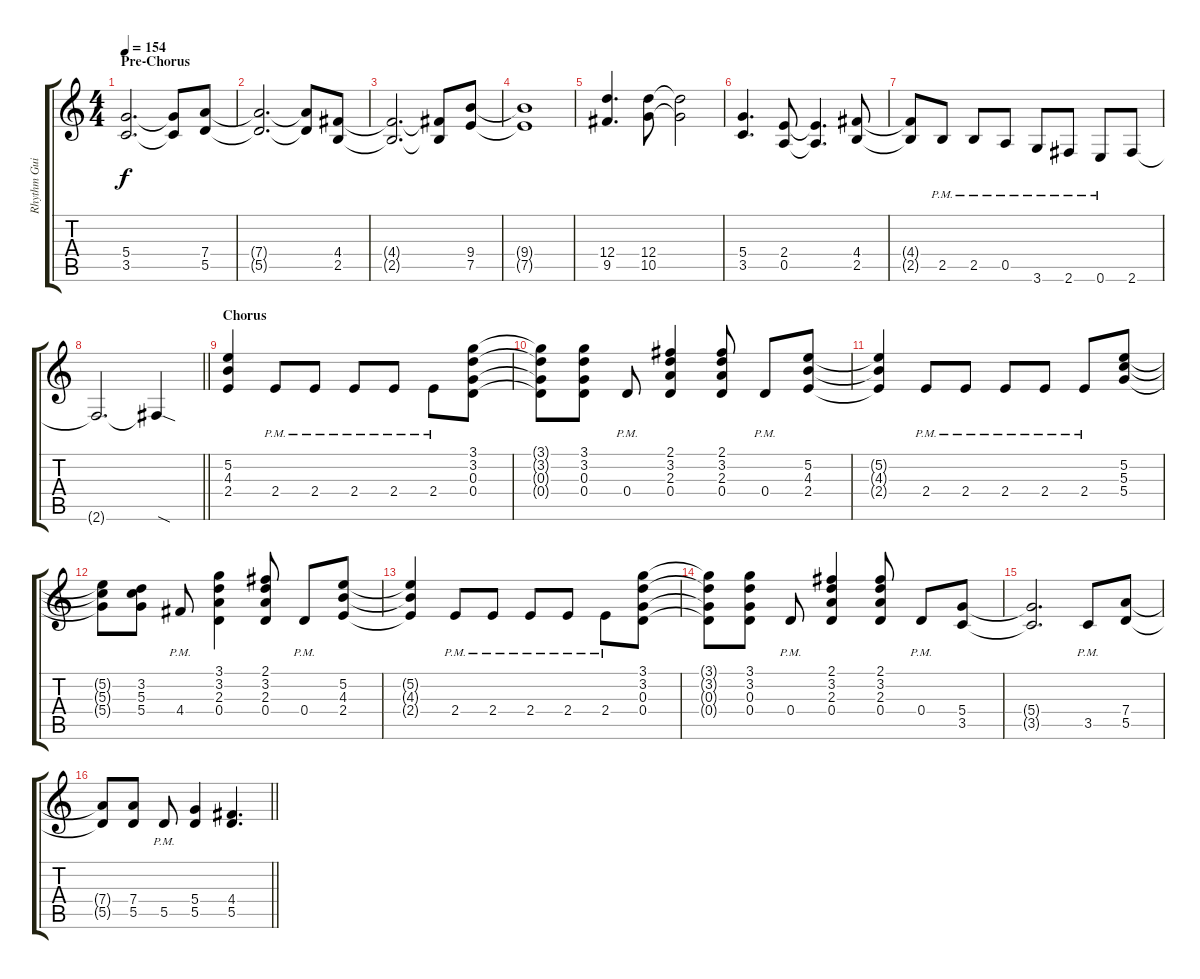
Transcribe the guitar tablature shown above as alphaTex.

\track ("Rhythm Guitar I" "Rhythm Gui") {instrument overdrivenguitar}
\staff {score tabs}
\tuning (E4 B3 G3 D3 A2 E2) {hide}
\ts (4 4)
\section ("" "Pre-Chorus")
\tempo 154
\clef g2
\ks c
(5.4 3.5).2{d dy f} (5.4{t} 3.5{t}).8 (7.4 5.5).8 |
(7.4{t} 5.5{t}).2{d} (7.4{t} 5.5{t}).8 (4.4 2.5).8 |
(4.4{t} 2.5{t}).2{d} (4.4{t} 2.5{t}).8 (9.4 7.5).8 |
(9.4{t} 7.5{t}).1 |
(12.4 9.5).4{d} (12.4 10.5).8 (12.4{t} 10.5{t}).2 |
(5.4 3.5).4{d} (2.4 0.5).8 (2.4{t} 0.5{t}).4{d} (4.4 2.5).8 |
(4.4{t} 2.5{t}).8 2.5{pm}.8 2.5{pm}.8 0.5{pm}.8 3.6{pm}.8 2.6{pm}.8 0.6{pm}.8 2.6.8 |
\barLineRight lightlight
2.6{t}.2{d} 2.6{sod t}.4 |
\section ("" "Chorus")
(5.2 4.3 2.4).4 2.4{pm}.8 2.4{pm}.8 2.4{pm}.8 2.4{pm}.8 2.4{pm}.8 (3.1 3.2 0.3 0.4).8 |
(3.1{t} 3.2{t} 0.3{t} 0.4{t}).8 (3.1 3.2 0.3 0.4).8 0.4{pm}.8 (2.1 3.2 2.3 0.4).4 (2.1 3.2 2.3 0.4).8 0.4{pm}.8 (5.2 4.3 2.4).8 |
(5.2{t} 4.3{t} 2.4{t}).4 2.4{pm}.8 2.4{pm}.8 2.4{pm}.8 2.4{pm}.8 2.4{pm}.8 (5.2 5.3 5.4).8 |
(5.2{t} 5.3{t} 5.4{t}).8 (3.2 5.3 5.4).8 4.4{pm}.8 (3.1 3.2 2.3 0.4).4 (2.1 3.2 2.3 0.4).8 0.4{pm}.8 (5.2 4.3 2.4).8 |
(5.2{t} 4.3{t} 2.4{t}).4 2.4{pm}.8 2.4{pm}.8 2.4{pm}.8 2.4{pm}.8 2.4{pm}.8 (3.1 3.2 0.3 0.4).8 |
(3.1{t} 3.2{t} 0.3{t} 0.4{t}).8 (3.1 3.2 0.3 0.4).8 0.4{pm}.8 (2.1 3.2 2.3 0.4).4 (2.1 3.2 2.3 0.4).8 0.4{pm}.8 (5.4 3.5).8 |
(5.4{t} 3.5{t}).2{d} 3.5{pm}.8 (7.4 5.5).8 |
\barLineRight lightlight
(7.4{t} 5.5{t}).8 (7.4 5.5).8 5.5{pm}.8 (5.4 5.5).4 (4.4 5.5).4{d}
